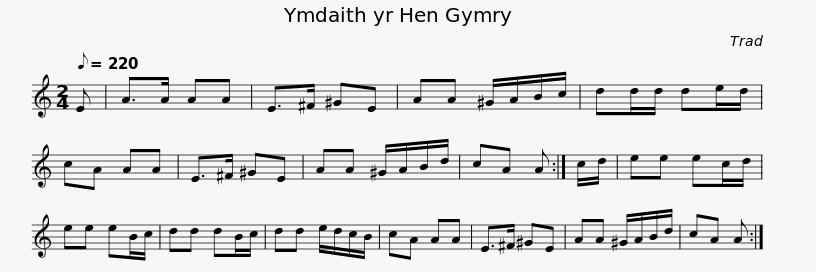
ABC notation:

X:1
L:1/8
Q:1/8=220
M:2/4
I:linebreak $
K:C
V:1 treble
V:1
 E | A>A AA | E>^F ^GE | AA ^G/A/B/c/ | dd/d/ de/d/ | %5
 cA AA |$ E>^F ^GE | AA ^G/A/B/d/ | cA A :| c/d/ | %10
 ee ec/d/ | ee eB/c/ | dd dB/c/ |$ dd e/d/c/B/ | cA AA | %15
 E>^F ^GE | AA ^G/A/B/d/ | cA A :| %18
